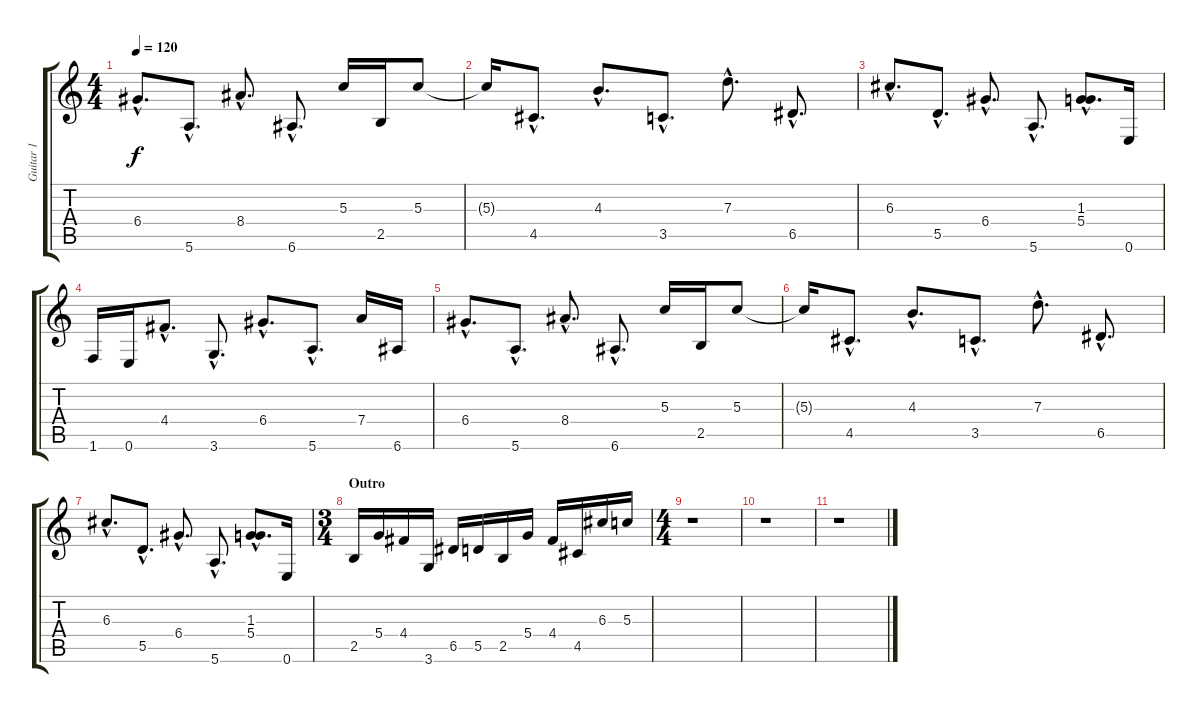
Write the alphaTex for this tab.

\track ("Guitar 1" "Guitar 1") {instrument distortionguitar}
\staff {score tabs}
\tuning (E4 B3 G3 D3 A2 E2) {hide}
\ts (4 4)
\tempo 120
\clef g2
\ks c
6.4{hac}.8{d dy f} 5.6{hac}.8{d} 8.4{hac}.8{d} 6.6{hac}.8{d} 5.3.16 2.5.16 5.3.8 |
5.3{t}.16 4.5{hac}.8{d} 4.3{hac}.8{d} 3.5{hac}.8{d} 7.3{hac}.8{d} 6.5{hac}.8{d} |
6.3{hac}.8{d} 5.5{hac}.8{d} 6.4{hac}.8{d} 5.6{hac}.8{d} (1.3{hac} 5.4{hac}).8{d} 0.6.16 |
1.6.16 0.6.16 4.4{hac}.8{d} 3.6{hac}.8{d} 6.4{hac}.8{d} 5.6{hac}.8{d} 7.4.16 6.6.16 |
6.4{hac}.8{d} 5.6{hac}.8{d} 8.4{hac}.8{d} 6.6{hac}.8{d} 5.3.16 2.5.16 5.3.8 |
5.3{t}.16 4.5{hac}.8{d} 4.3{hac}.8{d} 3.5{hac}.8{d} 7.3{hac}.8{d} 6.5{hac}.8{d} |
6.3{hac}.8{d} 5.5{hac}.8{d} 6.4{hac}.8{d} 5.6{hac}.8{d} (1.3{hac} 5.4{hac}).8{d} 0.6.16 |
\ts (3 4)
\section ("" "Outro")
2.5.16 5.4.16 4.4.16 3.6.16 6.5.16 5.5.16 2.5.16 5.4.16 4.4.16 4.5.16 6.3.16 5.3.16 |
\ts (4 4)
r.1 |
r.1 |
r.1
